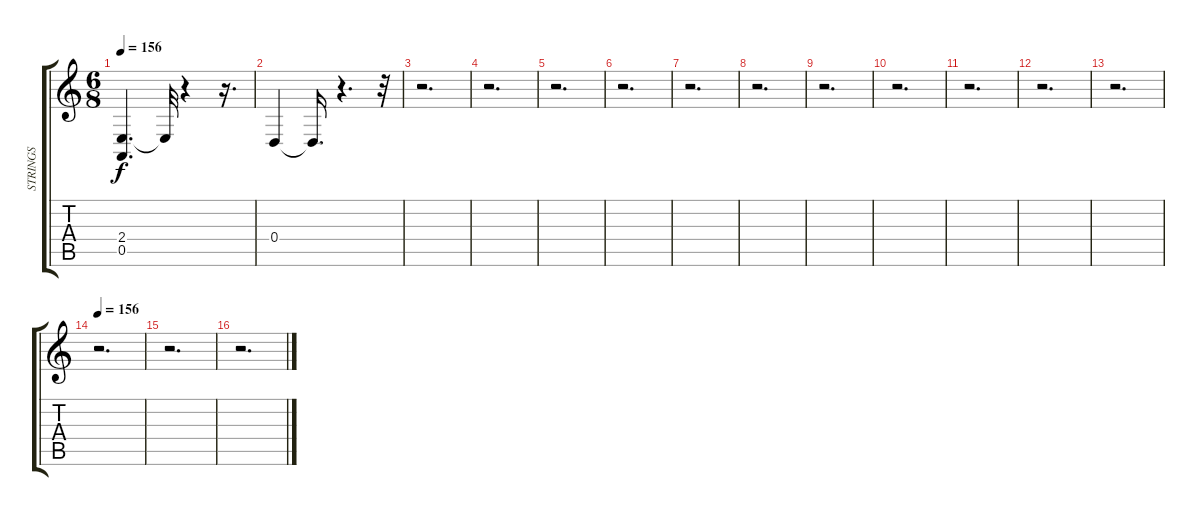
\track ("STRINGS" "STRINGS") {instrument stringensemble1}
\staff {score tabs}
\tuning (E4 B3 G3 D3 A2 E2) {hide}
\ts (6 8)
\tempo 156
\clef g2
\ks c
(2.4 0.5).4{d dy f} 2.4{t}.32 r.4 r.16{d} |
0.4.4 0.4{t}.16{d} r.4{d} r.32 |
r.2{d} |
r.2{d} |
r.2{d} |
r.2{d} |
r.2{d} |
r.2{d} |
r.2{d} |
r.2{d} |
r.2{d} |
r.2{d} |
r.2{d} |
\tempo 156
r.2{d} |
r.2{d} |
r.2{d}
